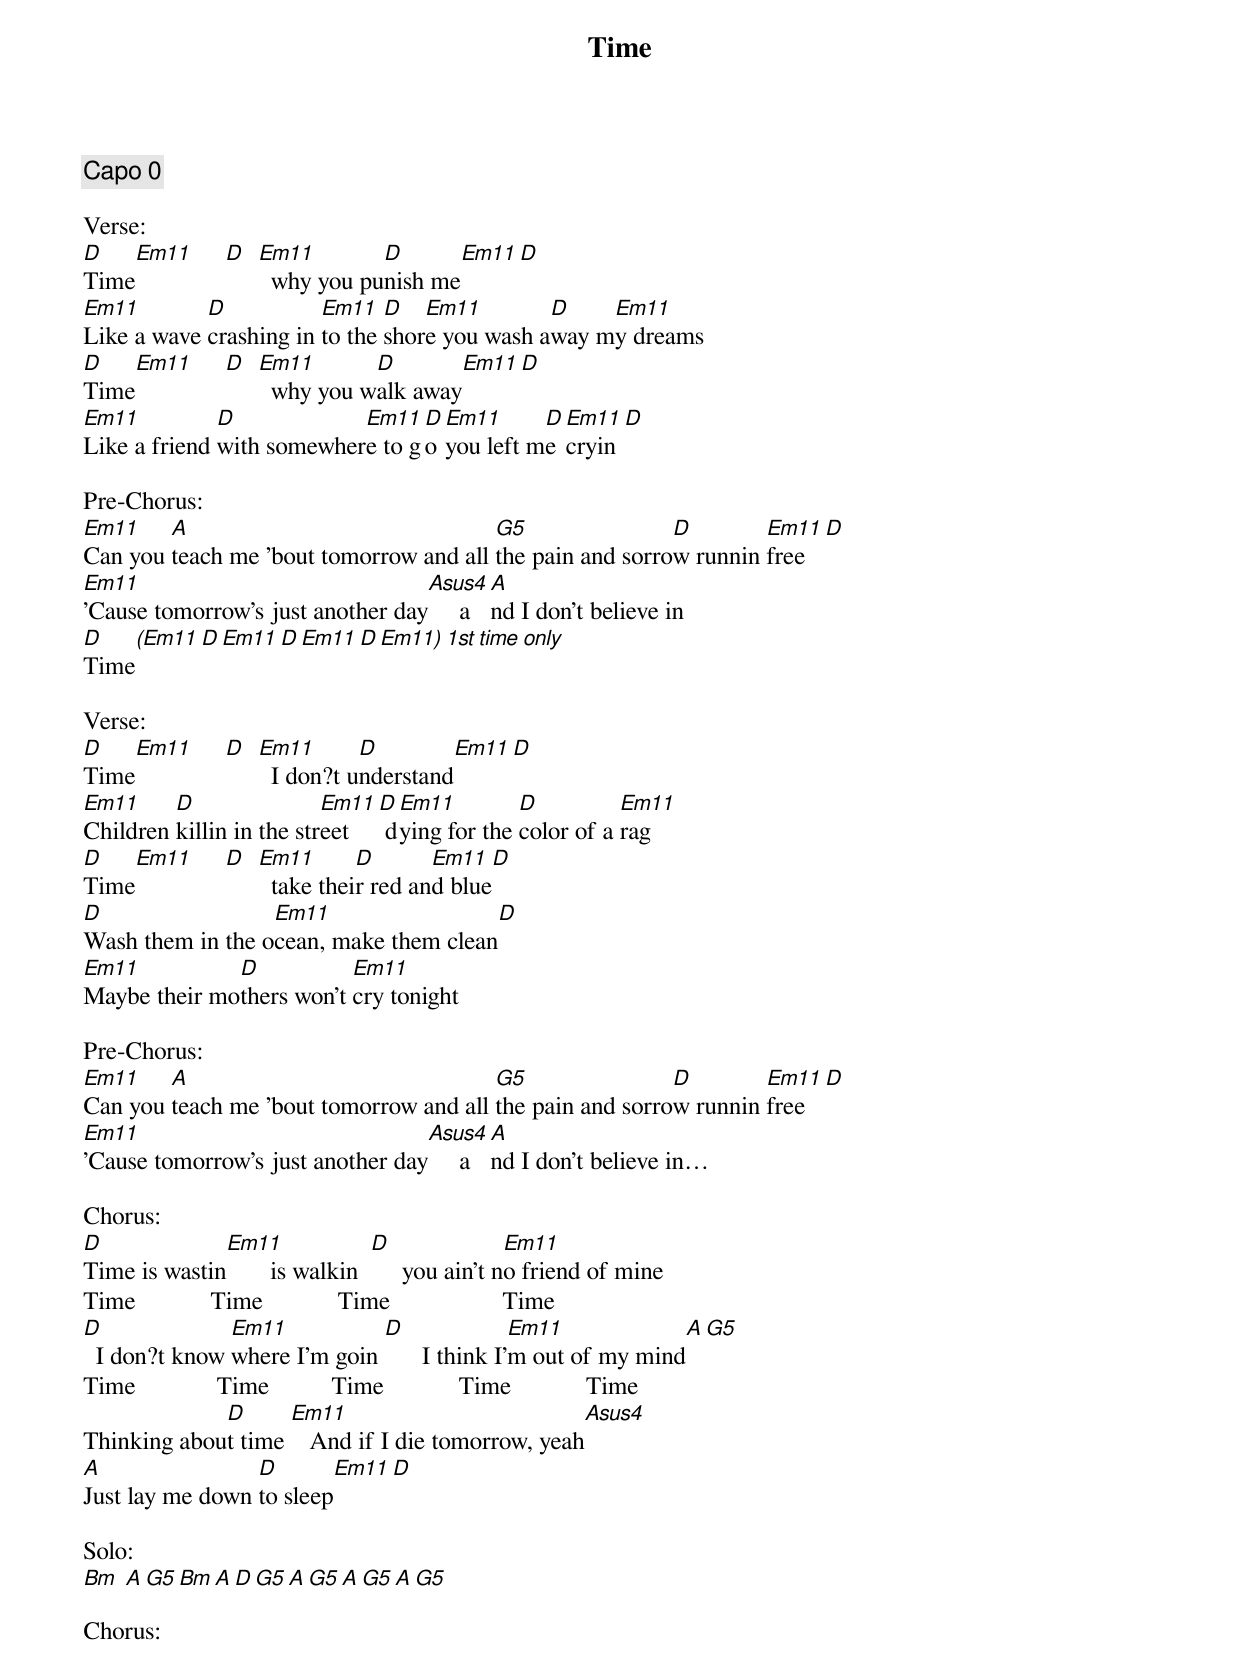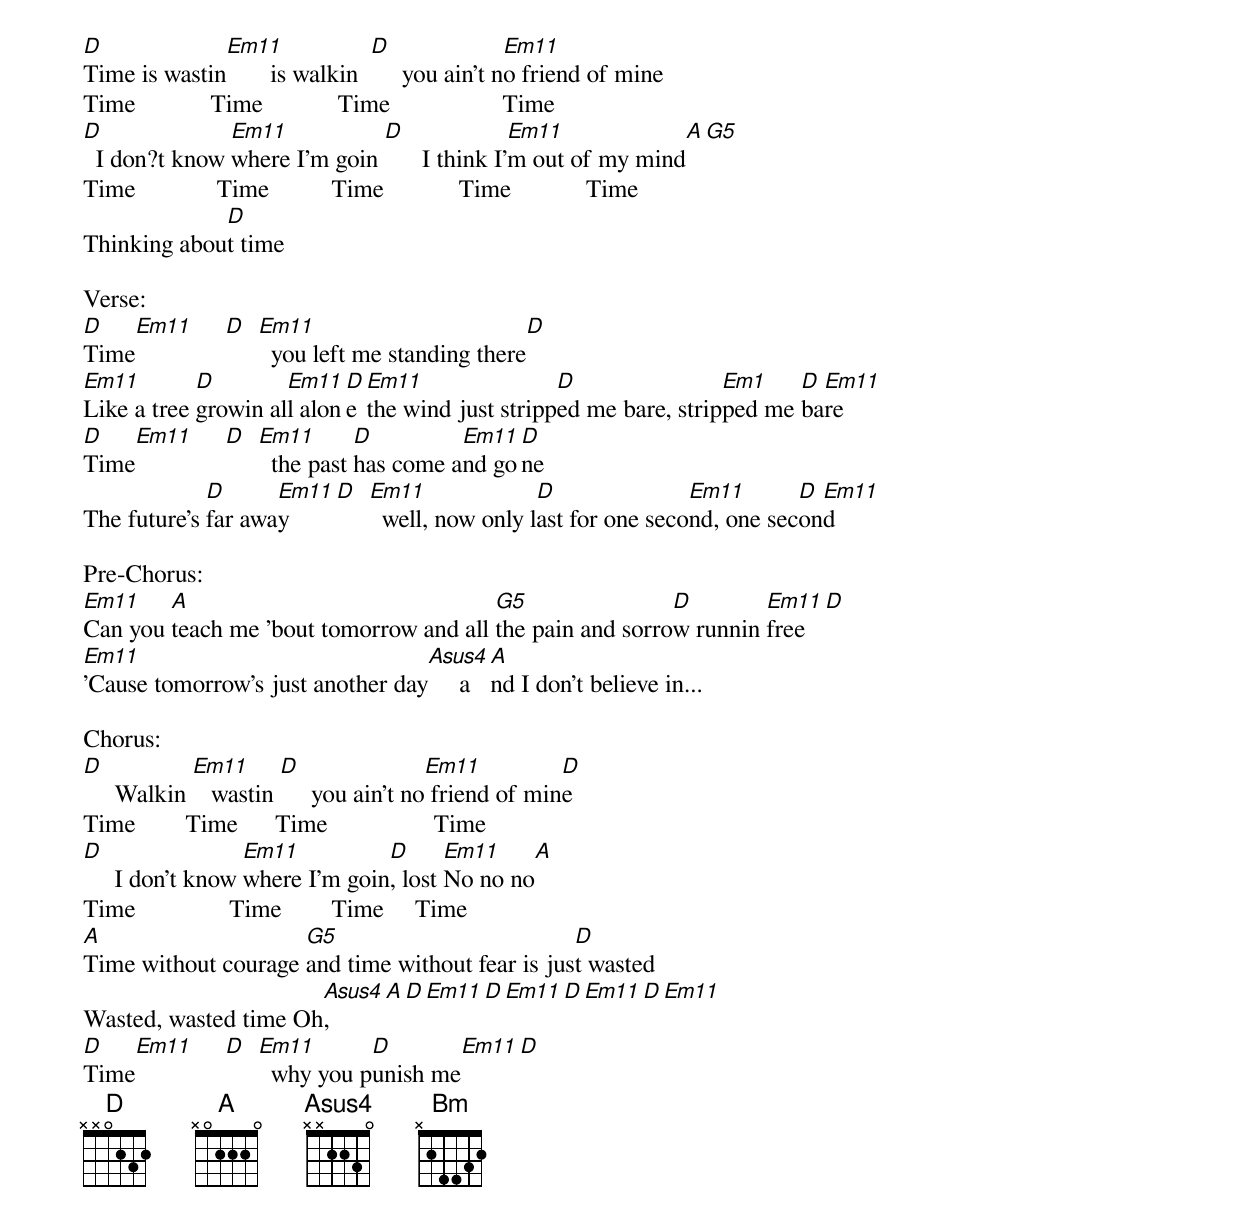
{title:Time}
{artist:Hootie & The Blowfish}
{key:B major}
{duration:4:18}
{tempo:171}
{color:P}

{comment: Capo 0}

Verse:
[D]Time[Em11]     [D]  [Em11]  why you pu[D]nish me[Em11][D]
[Em11]Like a wave [D]crashing in [Em11]to the [D]shor[Em11]e you wash a[D]way m[Em11]y dreams
[D]Time[Em11]     [D]  [Em11]  why you w[D]alk away[Em11][D]
[Em11]Like a friend [D]with somewher[Em11]e to g[D]o [Em11]you left m[D]e [Em11]cryin[D]

Pre-Chorus:
[Em11]Can you [A]teach me 'bout tomorrow and all [G5]the pain and sorro[D]w runnin [Em11]free[D]
[Em11]'Cause tomorrow's just another day[Asus4]     a[A]nd I don't believe in
[D]Time[(Em11][D][Em11][D][Em11][D][Em11)][1st][time][only]

Verse:
[D]Time[Em11]     [D]  [Em11]  I don?t u[D]nderstand[Em11][D]
[Em11]Children [D]killin in the str[Em11]eet  [D] d[Em11]ying for the [D]color of a [Em11]rag
[D]Time[Em11]     [D]  [Em11]  take thei[D]r red an[Em11]d blue[D]
[D]Wash them in the o[Em11]cean, make them clean[D]
[Em11]Maybe their mo[D]thers won't [Em11]cry tonight

Pre-Chorus:
[Em11]Can you [A]teach me 'bout tomorrow and all [G5]the pain and sorro[D]w runnin [Em11]free[D]
[Em11]'Cause tomorrow's just another day[Asus4]     a[A]nd I don't believe in…

Chorus:
[D]Time is wastin[Em11]       is walkin  [D]     you ain't n[Em11]o friend of mine
Time            Time            Time                  Time
[D]  I don?t know [Em11]where I'm goin [D]      I think I'[Em11]m out of my mind[A][G5]
Time             Time          Time            Time            Time
Thinking abou[D]t time [Em11]   And if I die tomorrow, yeah[Asus4]
[A]Just lay me down [D]to sleep[Em11][D]

Solo:
[Bm] [A][G5][Bm][A][D][G5][A][G5][A][G5][A][G5]

Chorus:
[D]Time is wastin[Em11]       is walkin  [D]     you ain't n[Em11]o friend of mine
Time            Time            Time                  Time
[D]  I don?t know [Em11]where I'm goin [D]      I think I'[Em11]m out of my mind[A][G5]
Time             Time          Time            Time            Time
Thinking abou[D]t time

Verse:
[D]Time[Em11]     [D]  [Em11]  you left me standing there[D]
[Em11]Like a tree [D]growin al[Em11]l alon[D]e [Em11]the wind just stripp[D]ed me bare, strip[Em1]ped me [D]ba[Em11]re
[D]Time[Em11]     [D]  [Em11]  the past [D]has come a[Em11]nd go[D]ne
The future's [D]far awa[Em11]y    [D]  [Em11]  well, now only l[D]ast for one seco[Em11]nd, one sec[D]on[Em11]d

Pre-Chorus:
[Em11]Can you [A]teach me 'bout tomorrow and all [G5]the pain and sorro[D]w runnin [Em11]free[D]
[Em11]'Cause tomorrow's just another day[Asus4]     a[A]nd I don't believe in...

Chorus:
[D]     Walkin [Em11]   wastin [D]     you ain't no[Em11] friend of min[D]e
Time        Time      Time                 Time
[D]     I don't know [Em11]where I'm goin[D], lost [Em11]No no no[A]
Time               Time        Time     Time
[A]Time without courage [G5]and time without fear is jus[D]t wasted
Wasted, wasted time Oh[Asus4],[A][D][Em11][D][Em11][D][Em11][D][Em11]
[D]Time[Em11]     [D]  [Em11]  why you p[D]unish me[Em11][D]
